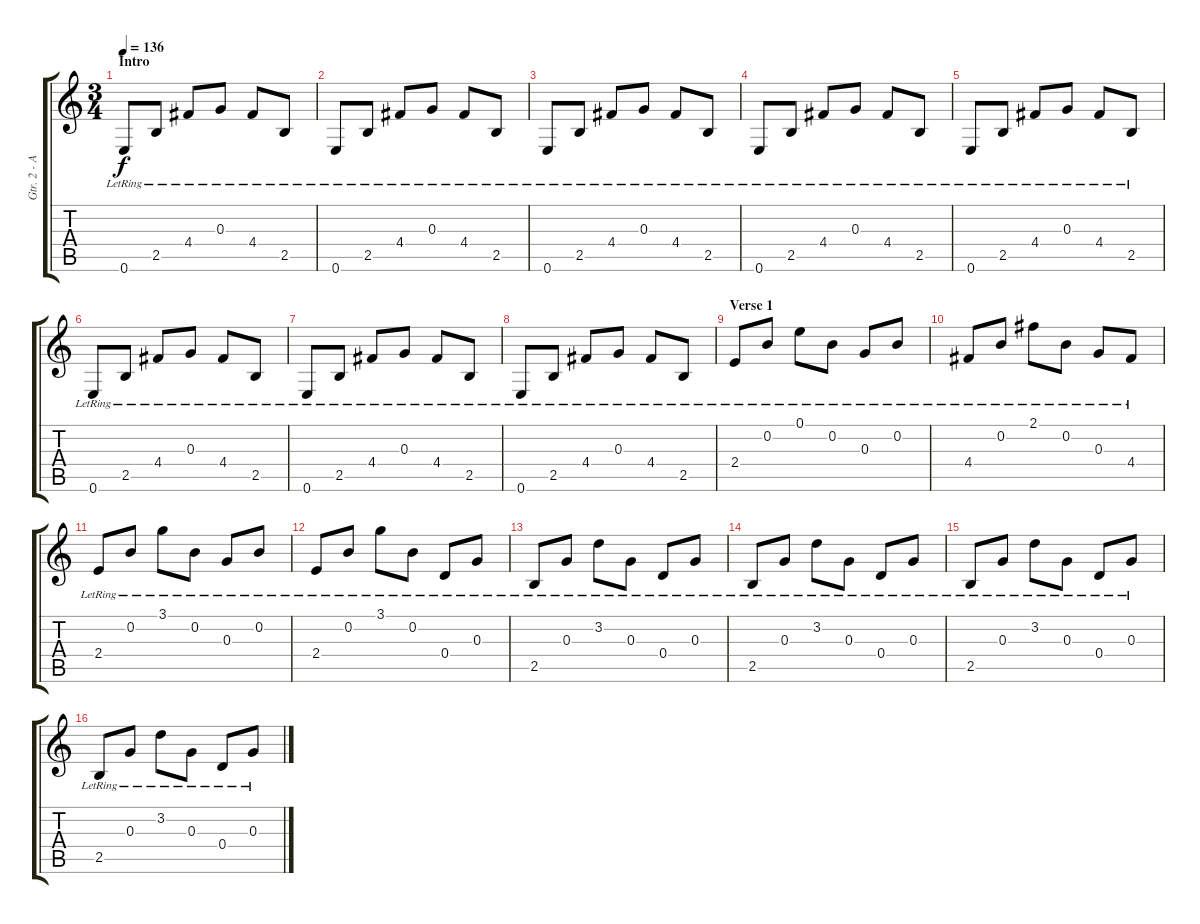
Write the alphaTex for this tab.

\track ("Gtr. 2 - Acoustic" "Gtr. 2 - A") {instrument acousticguitarsteel}
\staff {score tabs}
\tuning (E4 B3 G3 D3 A2 E2) {hide}
\ts (3 4)
\section ("" "Intro")
\tempo 136
\clef g2
\ks c
0.6{lr}.8{dy f instrument acousticguitarsteel} 2.5{lr}.8 4.4{lr}.8 0.3{lr}.8 4.4{lr}.8 2.5{lr}.8 |
0.6{lr}.8 2.5{lr}.8 4.4{lr}.8 0.3{lr}.8 4.4{lr}.8 2.5{lr}.8 |
0.6{lr}.8 2.5{lr}.8 4.4{lr}.8 0.3{lr}.8 4.4{lr}.8 2.5{lr}.8 |
0.6{lr}.8 2.5{lr}.8 4.4{lr}.8 0.3{lr}.8 4.4{lr}.8 2.5{lr}.8 |
0.6{lr}.8 2.5{lr}.8 4.4{lr}.8 0.3{lr}.8 4.4{lr}.8 2.5{lr}.8 |
0.6{lr}.8 2.5{lr}.8 4.4{lr}.8 0.3{lr}.8 4.4{lr}.8 2.5{lr}.8 |
0.6{lr}.8 2.5{lr}.8 4.4{lr}.8 0.3{lr}.8 4.4{lr}.8 2.5{lr}.8 |
0.6{lr}.8 2.5{lr}.8 4.4{lr}.8 0.3{lr}.8 4.4{lr}.8 2.5{lr}.8 |
\section ("" "Verse 1")
2.4{lr}.8 0.2{lr}.8 0.1{lr}.8 0.2{lr}.8 0.3{lr}.8 0.2{lr}.8 |
4.4{lr}.8 0.2{lr}.8 2.1{lr}.8 0.2{lr}.8 0.3{lr}.8 4.4{lr}.8 |
2.4{lr}.8 0.2{lr}.8 3.1{lr}.8 0.2{lr}.8 0.3{lr}.8 0.2{lr}.8 |
2.4{lr}.8 0.2{lr}.8 3.1{lr}.8 0.2{lr}.8 0.4{lr}.8 0.3{lr}.8 |
2.5{lr}.8 0.3{lr}.8 3.2{lr}.8 0.3{lr}.8 0.4{lr}.8 0.3{lr}.8 |
2.5{lr}.8 0.3{lr}.8 3.2{lr}.8 0.3{lr}.8 0.4{lr}.8 0.3{lr}.8 |
2.5{lr}.8 0.3{lr}.8 3.2{lr}.8 0.3{lr}.8 0.4{lr}.8 0.3{lr}.8 |
2.5{lr}.8 0.3{lr}.8 3.2{lr}.8 0.3{lr}.8 0.4{lr}.8 0.3{lr}.8
